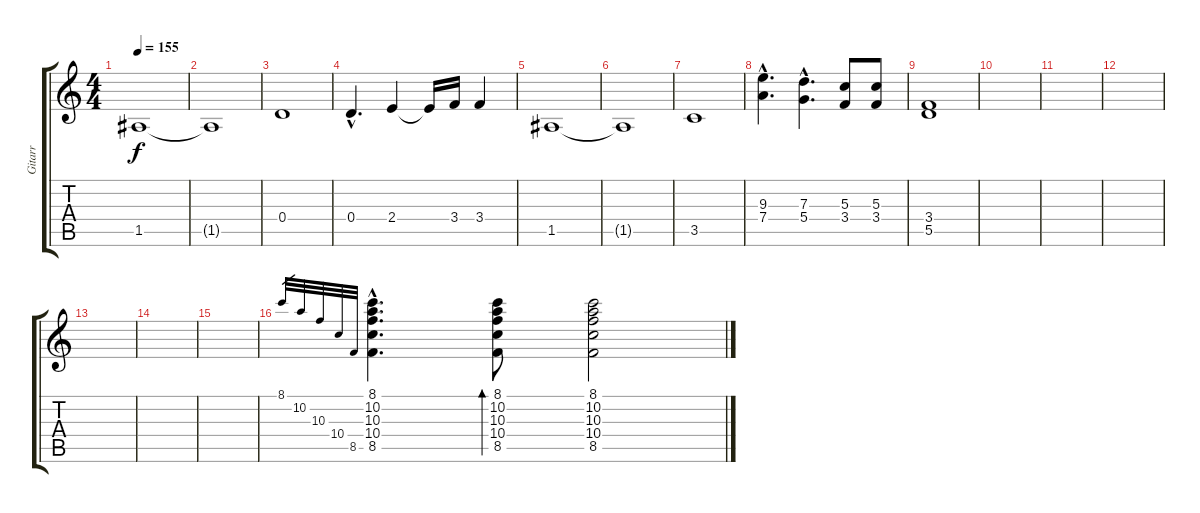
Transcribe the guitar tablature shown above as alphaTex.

\track ("Gitarr" "Gitarr") {instrument electricguitarclean}
\staff {score tabs}
\tuning (E4 B3 G3 D3 A2 E2) {hide}
\ts (4 4)
\tempo 155
\clef g2
\ks c
1.5.1{dy f} |
1.5{t}.1 |
0.4.1 |
0.4{hac}.4{d} 2.4.4 2.4{t}.16 3.4.16 3.4.4 |
1.5.1 |
1.5{t}.1 |
3.5.1 |
(9.3{hac} 7.4{hac}).4{d} (7.3{hac} 5.4{hac}).4{d} (5.3 3.4).8 (5.3 3.4).8 |
(3.4 5.5).1 |
|
|
|
|
|
|
8.1.32{gr} 10.2.32{gr} 10.3.32{gr} 10.4.32{gr} 8.5.32{gr} (8.1{hac} 10.2{hac} 10.3{hac} 10.4{hac} 8.5{hac}).4{d} (8.1 10.2 10.3 10.4 8.5).8{bd 240} (8.1 10.2 10.3 10.4 8.5).2
